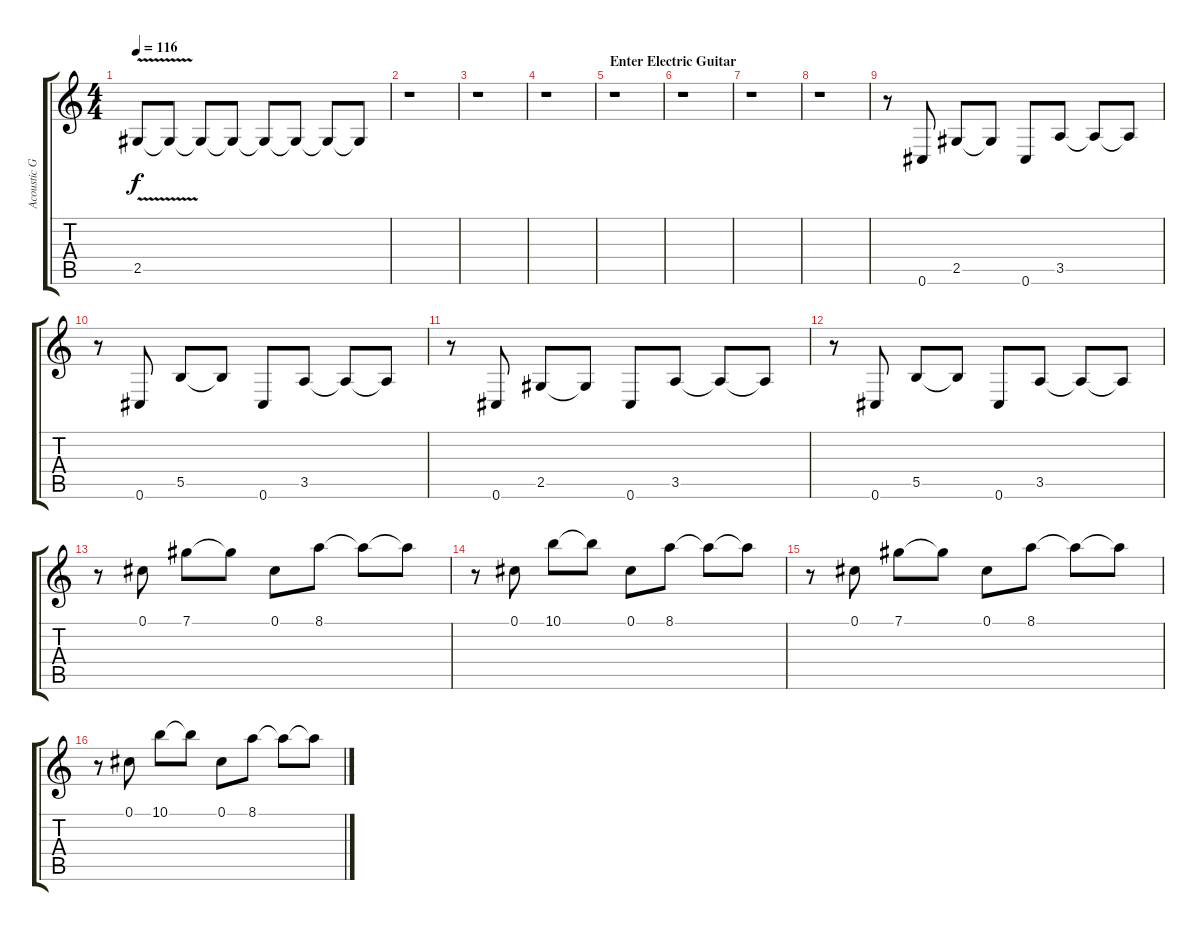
\track ("Acoustic Guitar" "Acoustic G") {instrument acousticguitarsteel}
\staff {score tabs}
\tuning (Db4 Ab3 E3 B2 Gb2 Db2) {hide}
\ts (4 4)
\tempo 116
\clef g2
\ks c
2.5{v}.8{dy f} 2.5{t}.8 2.5{t}.8 2.5{t}.8 2.5{t}.8 2.5{t}.8 2.5{t}.8 2.5{t}.8 |
r.1 |
r.1 |
r.1 |
\section ("" "Enter Electric Guitar")
r.1 |
r.1 |
r.1 |
r.1 |
r.8 0.6.8 2.5.8 2.5{t}.8 0.6.8 3.5.8 3.5{t}.8 3.5{t}.8 |
r.8 0.6.8 5.5.8 5.5{t}.8 0.6.8 3.5.8 3.5{t}.8 3.5{t}.8 |
r.8 0.6.8 2.5.8 2.5{t}.8 0.6.8 3.5.8 3.5{t}.8 3.5{t}.8 |
r.8 0.6.8 5.5.8 5.5{t}.8 0.6.8 3.5.8 3.5{t}.8 3.5{t}.8 |
r.8 0.1.8 7.1.8 7.1{t}.8 0.1.8 8.1.8 8.1{t}.8 8.1{t}.8 |
r.8 0.1.8 10.1.8 10.1{t}.8 0.1.8 8.1.8 8.1{t}.8 8.1{t}.8 |
r.8 0.1.8 7.1.8 7.1{t}.8 0.1.8 8.1.8 8.1{t}.8 8.1{t}.8 |
r.8 0.1.8 10.1.8 10.1{t}.8 0.1.8 8.1.8 8.1{t}.8 8.1{t}.8
